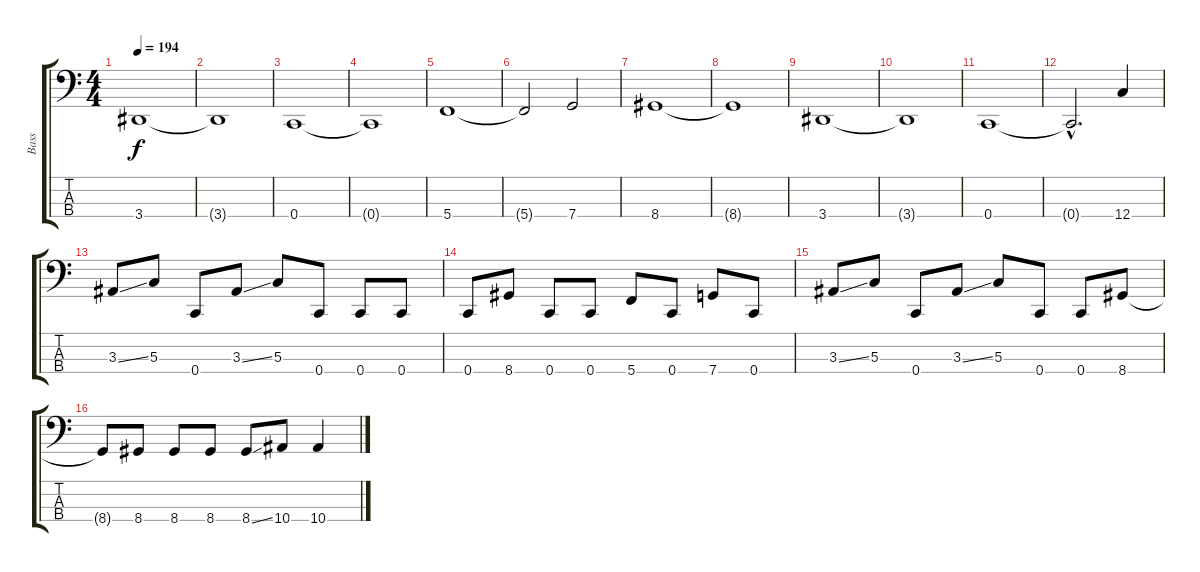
\track ("Bass" "Bass") {instrument electricbasspick}
\staff {score tabs}
\tuning (F2 C2 G1 C1) {hide}
\ts (4 4)
\tempo 194
\clef f4
\ks c
3.4.1{dy f} |
3.4{t}.1 |
0.4.1 |
0.4{t}.1 |
5.4.1 |
5.4{t}.2 7.4.2 |
8.4.1 |
8.4{t}.1 |
3.4.1 |
3.4{t}.1 |
0.4.1 |
0.4{hac t}.2{d} 12.4.4 |
3.3{ss}.8 5.3.8 0.4.8 3.3{ss}.8 5.3.8 0.4.8 0.4.8 0.4.8 |
0.4.8 8.4.8 0.4.8 0.4.8 5.4.8 0.4.8 7.4.8 0.4.8 |
3.3{ss}.8 5.3.8 0.4.8 3.3{ss}.8 5.3.8 0.4.8 0.4.8 8.4.8 |
8.4{t}.8 8.4.8 8.4.8 8.4.8 8.4{ss}.8 10.4.8 10.4.4
